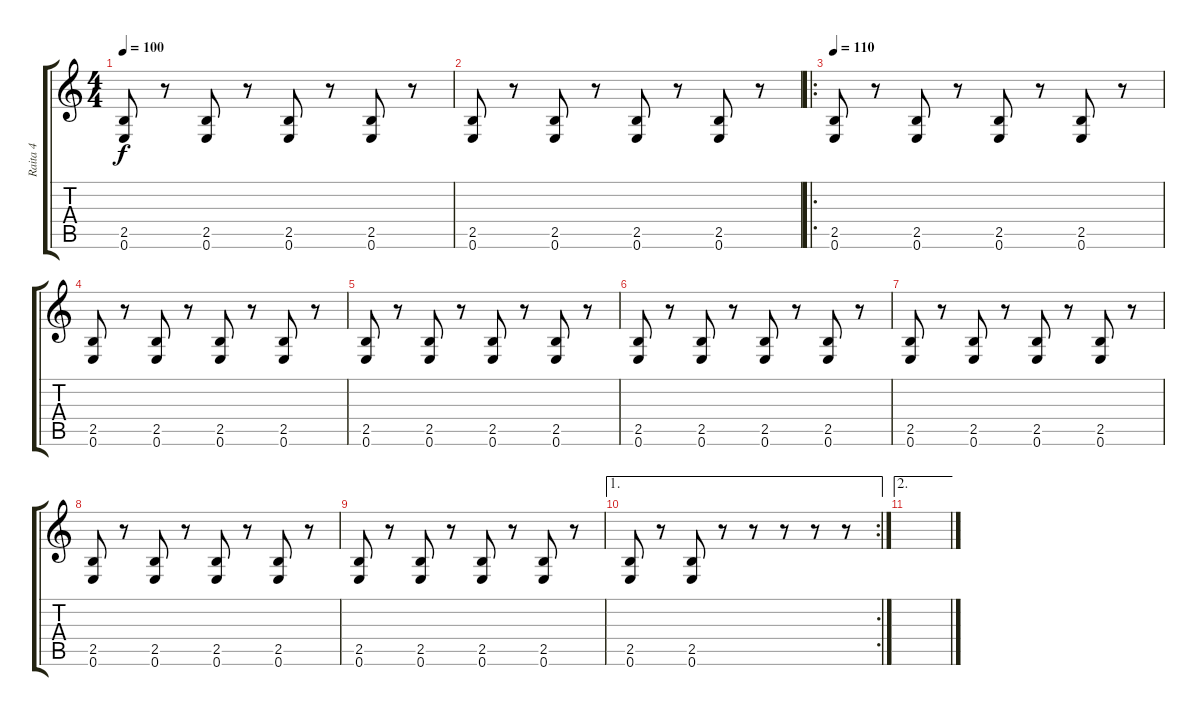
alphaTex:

\track ("Raita 4" "Raita 4") {instrument electricbasspick}
\staff {score tabs}
\tuning (E4 B3 G3 D3 A2 E2) {hide}
\ts (4 4)
\tempo 100
\clef g2
\ks c
(2.5 0.6).8{dy f instrument electricbasspick} r.8 (2.5 0.6).8 r.8 (2.5 0.6).8 r.8 (2.5 0.6).8 r.8 |
(2.5 0.6).8 r.8 (2.5 0.6).8 r.8 (2.5 0.6).8 r.8 (2.5 0.6).8 r.8 |
\ro
\tempo 110
(2.5 0.6).8 r.8 (2.5 0.6).8 r.8 (2.5 0.6).8 r.8 (2.5 0.6).8 r.8 |
(2.5 0.6).8 r.8 (2.5 0.6).8 r.8 (2.5 0.6).8 r.8 (2.5 0.6).8 r.8 |
(2.5 0.6).8 r.8 (2.5 0.6).8 r.8 (2.5 0.6).8 r.8 (2.5 0.6).8 r.8 |
(2.5 0.6).8 r.8 (2.5 0.6).8 r.8 (2.5 0.6).8 r.8 (2.5 0.6).8 r.8 |
(2.5 0.6).8 r.8 (2.5 0.6).8 r.8 (2.5 0.6).8 r.8 (2.5 0.6).8 r.8 |
(2.5 0.6).8 r.8 (2.5 0.6).8 r.8 (2.5 0.6).8 r.8 (2.5 0.6).8 r.8 |
(2.5 0.6).8 r.8 (2.5 0.6).8 r.8 (2.5 0.6).8 r.8 (2.5 0.6).8 r.8 |
\ae 1
\rc 2
(2.5 0.6).8 r.8 (2.5 0.6).8 r.8 r.8 r.8 r.8 r.8 |
\ae 2
